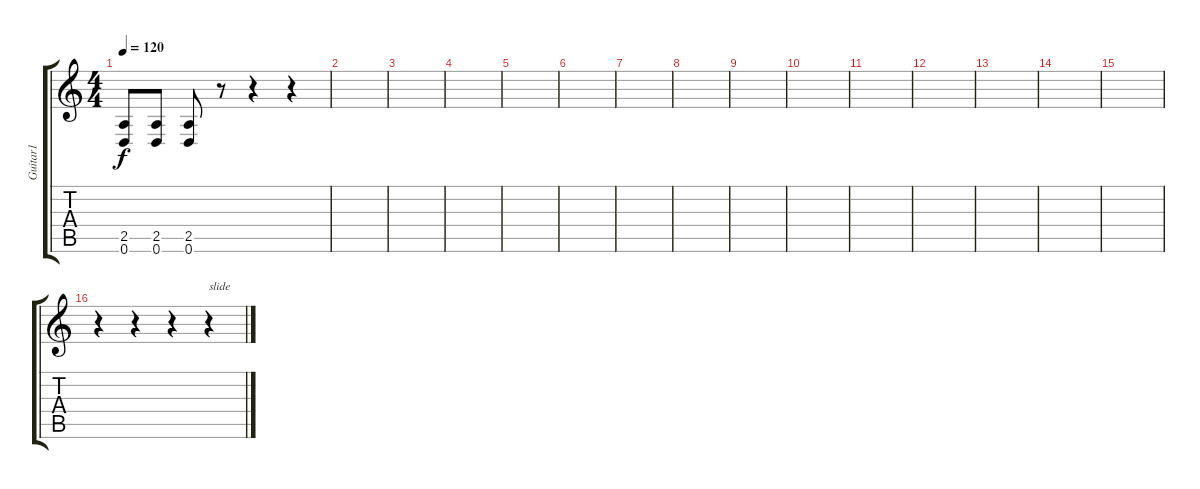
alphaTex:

\track ("Guitar1" "Guitar1") {instrument overdrivenguitar}
\staff {score tabs}
\tuning (D4 A3 F3 C3 G2 D2) {hide}
\ts (4 4)
\tempo 120
\clef g2
\ks c
(2.5 0.6).8{dy f} (2.5 0.6).8 (2.5 0.6).8 r.8 r.4 r.4 |
|
|
|
|
|
|
|
|
|
|
|
|
|
|
r.4 r.4 r.4 r.4{txt "slide"}
